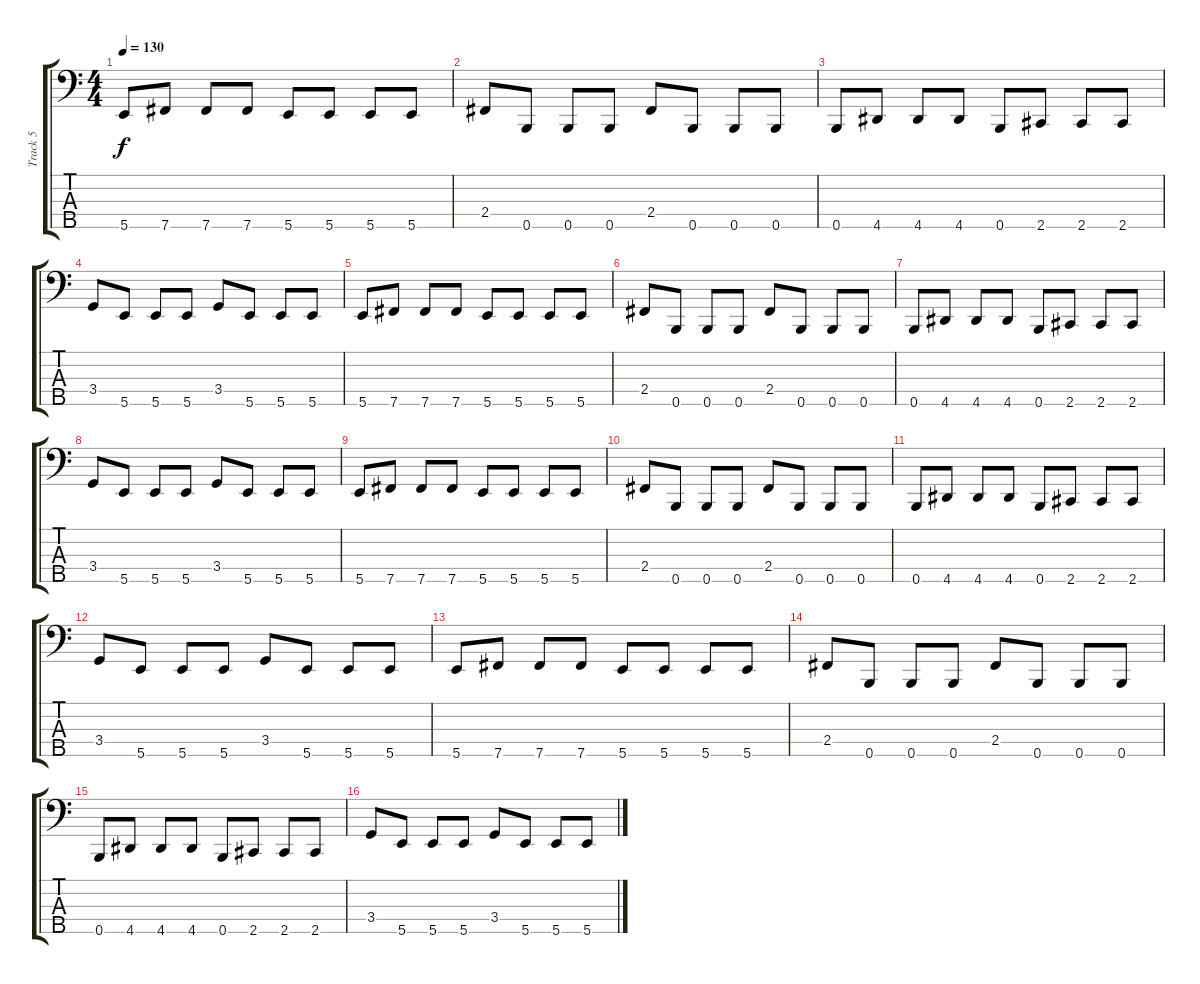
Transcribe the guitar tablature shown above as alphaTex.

\track ("Track 5" "Track 5") {instrument electricbasspick}
\staff {score tabs}
\tuning (G2 D2 A1 E1 B0) {hide}
\ts (4 4)
\tempo 130
\clef f4
\ks c
5.5.8{dy f} 7.5.8 7.5.8 7.5.8 5.5.8 5.5.8 5.5.8 5.5.8 |
2.4.8 0.5.8 0.5.8 0.5.8 2.4.8 0.5.8 0.5.8 0.5.8 |
0.5.8 4.5.8 4.5.8 4.5.8 0.5.8 2.5.8 2.5.8 2.5.8 |
3.4.8 5.5.8 5.5.8 5.5.8 3.4.8 5.5.8 5.5.8 5.5.8 |
5.5.8 7.5.8 7.5.8 7.5.8 5.5.8 5.5.8 5.5.8 5.5.8 |
2.4.8 0.5.8 0.5.8 0.5.8 2.4.8 0.5.8 0.5.8 0.5.8 |
0.5.8 4.5.8 4.5.8 4.5.8 0.5.8 2.5.8 2.5.8 2.5.8 |
3.4.8 5.5.8 5.5.8 5.5.8 3.4.8 5.5.8 5.5.8 5.5.8 |
5.5.8 7.5.8 7.5.8 7.5.8 5.5.8 5.5.8 5.5.8 5.5.8 |
2.4.8 0.5.8 0.5.8 0.5.8 2.4.8 0.5.8 0.5.8 0.5.8 |
0.5.8 4.5.8 4.5.8 4.5.8 0.5.8 2.5.8 2.5.8 2.5.8 |
3.4.8 5.5.8 5.5.8 5.5.8 3.4.8 5.5.8 5.5.8 5.5.8 |
5.5.8 7.5.8 7.5.8 7.5.8 5.5.8 5.5.8 5.5.8 5.5.8 |
2.4.8 0.5.8 0.5.8 0.5.8 2.4.8 0.5.8 0.5.8 0.5.8 |
0.5.8 4.5.8 4.5.8 4.5.8 0.5.8 2.5.8 2.5.8 2.5.8 |
3.4.8 5.5.8 5.5.8 5.5.8 3.4.8 5.5.8 5.5.8 5.5.8
